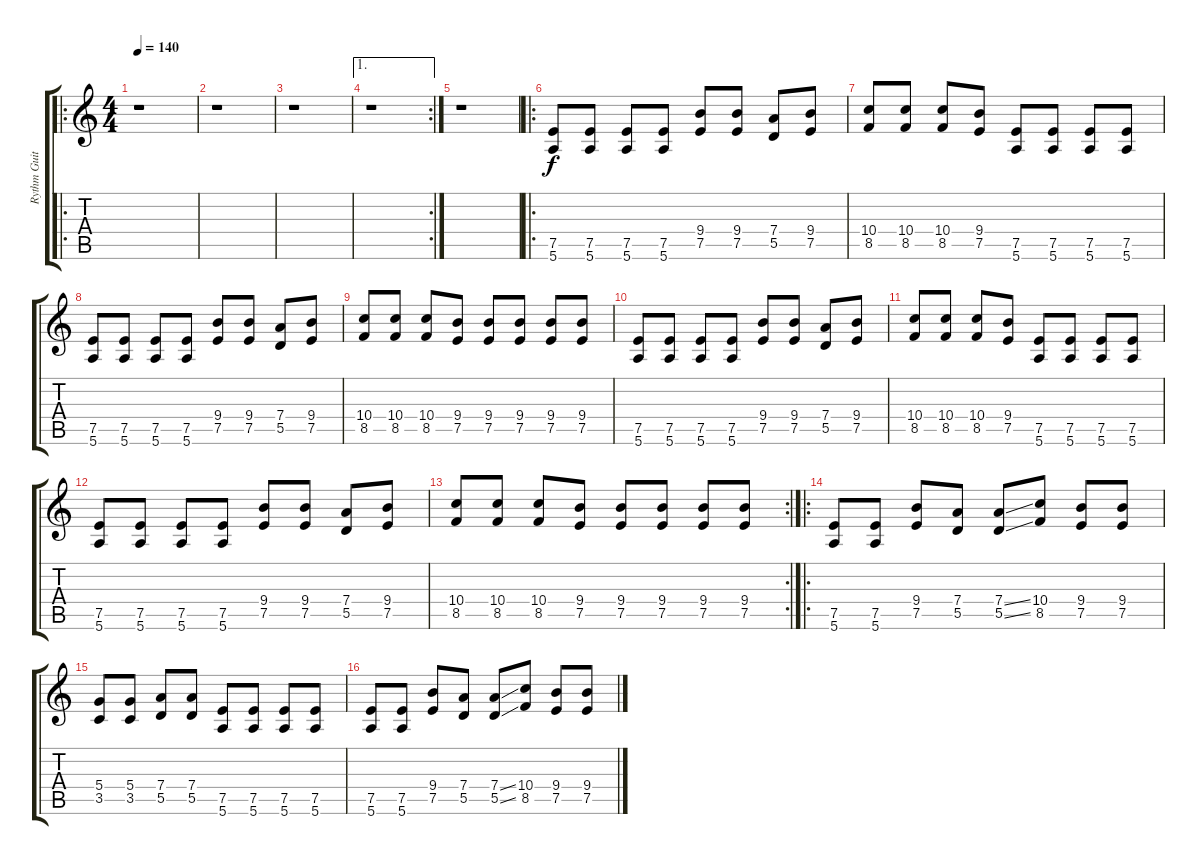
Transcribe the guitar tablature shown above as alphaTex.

\track ("Rythm Guitar" "Rythm Guit") {instrument distortionguitar}
\staff {score tabs}
\tuning (E4 B3 G3 D3 A2 E2) {hide}
\ro
\ts (4 4)
\tempo 140
\clef g2
\ks c
r.1{dy f instrument distortionguitar} |
r.1 |
r.1 |
\ae 1
\rc 2
r.1 |
r.1 |
\ro
(7.5 5.6).8 (7.5 5.6).8 (7.5 5.6).8 (7.5 5.6).8 (9.4 7.5).8 (9.4 7.5).8 (7.4 5.5).8 (9.4 7.5).8 |
(10.4 8.5).8 (10.4 8.5).8 (10.4 8.5).8 (9.4 7.5).8 (7.5 5.6).8 (7.5 5.6).8 (7.5 5.6).8 (7.5 5.6).8 |
(7.5 5.6).8 (7.5 5.6).8 (7.5 5.6).8 (7.5 5.6).8 (9.4 7.5).8 (9.4 7.5).8 (7.4 5.5).8 (9.4 7.5).8 |
(10.4 8.5).8 (10.4 8.5).8 (10.4 8.5).8 (9.4 7.5).8 (9.4 7.5).8 (9.4 7.5).8 (9.4 7.5).8 (9.4 7.5).8 |
(7.5 5.6).8 (7.5 5.6).8 (7.5 5.6).8 (7.5 5.6).8 (9.4 7.5).8 (9.4 7.5).8 (7.4 5.5).8 (9.4 7.5).8 |
(10.4 8.5).8 (10.4 8.5).8 (10.4 8.5).8 (9.4 7.5).8 (7.5 5.6).8 (7.5 5.6).8 (7.5 5.6).8 (7.5 5.6).8 |
(7.5 5.6).8 (7.5 5.6).8 (7.5 5.6).8 (7.5 5.6).8 (9.4 7.5).8 (9.4 7.5).8 (7.4 5.5).8 (9.4 7.5).8 |
\rc 2
(10.4 8.5).8 (10.4 8.5).8 (10.4 8.5).8 (9.4 7.5).8 (9.4 7.5).8 (9.4 7.5).8 (9.4 7.5).8 (9.4 7.5).8 |
\ro
(7.5 5.6).8 (7.5 5.6).8 (9.4 7.5).8 (7.4 5.5).8 (7.4{ss} 5.5{ss}).8 (10.4 8.5).8 (9.4 7.5).8 (9.4 7.5).8 |
(5.4 3.5).8 (5.4 3.5).8 (7.4 5.5).8 (7.4 5.5).8 (7.5 5.6).8 (7.5 5.6).8 (7.5 5.6).8 (7.5 5.6).8 |
(7.5 5.6).8 (7.5 5.6).8 (9.4 7.5).8 (7.4 5.5).8 (7.4{ss} 5.5{ss}).8 (10.4 8.5).8 (9.4 7.5).8 (9.4 7.5).8
